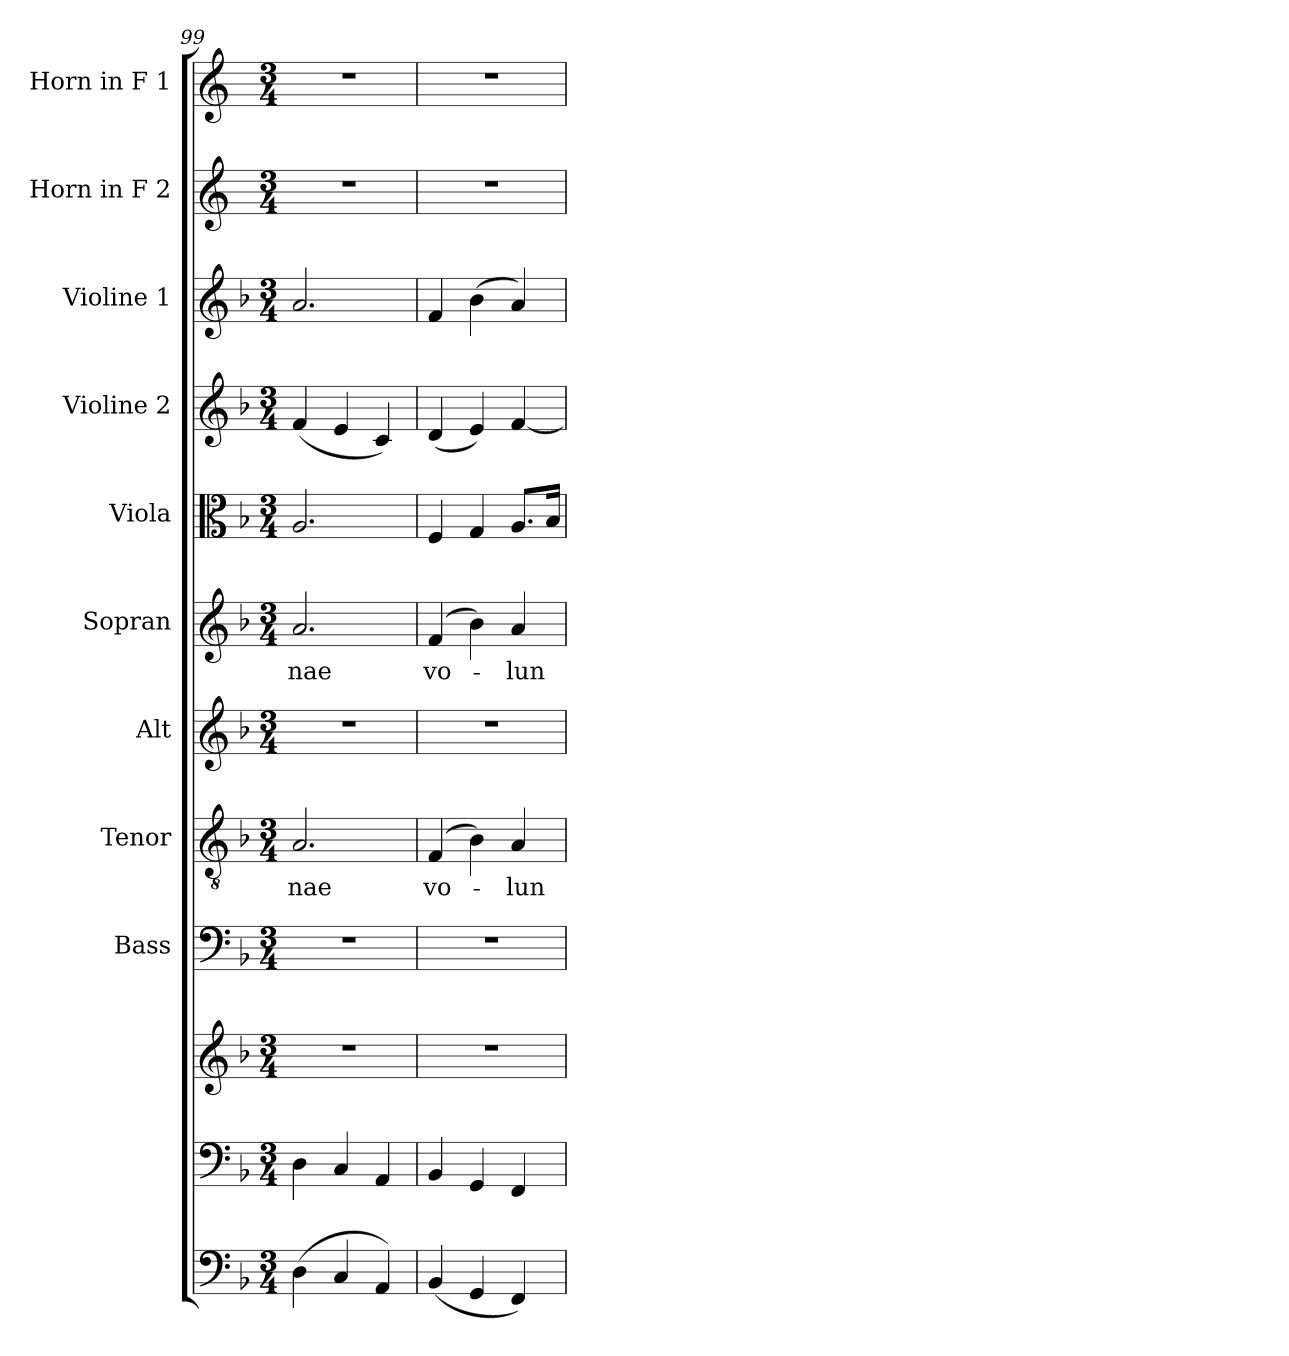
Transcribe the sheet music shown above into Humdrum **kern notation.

**kern	**kern	**kern	**kern	**kern	**text	**kern	**kern	**text	**kern	**kern	**kern	**kern	**kern
*part11	*part10	*part10	*part9	*part8	*part8	*part7	*part6	*part6	*part5	*part4	*part3	*part2	*part1
*staff12	*staff11	*staff10	*staff9	*staff8	*staff8	*staff7	*staff6	*staff6	*staff5	*staff4	*staff3	*staff2	*staff1
*	*	*	*I"Bass	*I"Tenor	*	*I"Alt	*I"Sopran	*	*I"Viola	*I"Violine 2	*I"Violine 1	*I"Horn in F 2	*I"Horn in F 1
*	*	*	*I'B.	*I'T.	*	*I'A.	*I'S.	*	*I'Vla.	*I'Vl. 2	*I'Vl. 1	*	*
*clefF4	*clefF4	*clefG2	*clefF4	*clefGv2	*	*clefG2	*clefG2	*	*clefC3	*clefG2	*clefG2	*clefG2	*clefG2
*ITrd7c12	*	*	*	*	*	*	*	*	*	*	*	*ITrd4c7	*ITrd4c7
*k[b-]	*k[b-]	*k[b-]	*k[b-]	*k[b-]	*	*k[b-]	*k[b-]	*	*k[b-]	*k[b-]	*k[b-]	*k[b-]	*k[b-]
*F:	*F:	*F:	*F:	*F:	*	*F:	*F:	*	*F:	*F:	*F:	*F:	*F:
*M3/4	*M3/4	*M3/4	*M3/4	*M3/4	*	*M3/4	*M3/4	*	*M3/4	*M3/4	*M3/4	*M3/4	*M3/4
=99	=99	=99	=99	=99	=99	=99	=99	=99	=99	=99	=99	=99	=99
!	!	!	!	!	!LO:LY:b	!	!	!LO:LY:b	!	!	!	!	!
(>4DD\	4D\	2.r	2.r	2.A/	-nae	2.r	2.a/	-nae	2.A/	(<4f/	2.a/	2.r	2.r
4CC/	4C/	.	.	.	.	.	.	.	.	4e/	.	.	.
4AAA/)	4AA/	.	.	.	.	.	.	.	.	4c/)	.	.	.
=100	=100	=100	=100	=100	=100	=100	=100	=100	=100	=100	=100	=100	=100
!	!	!	!	!	!LO:LY:b	!	!	!LO:LY:b	!	!	!	!	!
(<4BBB-/	4BB-/	2.r	2.r	(4F/	vo-	2.r	(4f/	vo-	4F/	(<4d/	4f/	2.r	2.r
4GGG/	4GG/	.	.	4B-\)	.	.	4b-\)	.	4G/	4e/)	(>4b-\	.	.
!	!	!	!	!	!LO:LY:b	!	!	!LO:LY:b	!	!	!	!	!
4FFF/)	4FF/	.	.	4A/	-lun-	.	4a/	-lun-	8.A/L	[4f/	4a/)	.	.
.	.	.	.	.	.	.	.	.	16B-/Jk	.	.	.	.
=	=	=	=	=	=	=	=	=	=	=	=	=	=
*-	*-	*-	*-	*-	*-	*-	*-	*-	*-	*-	*-	*-	*-
